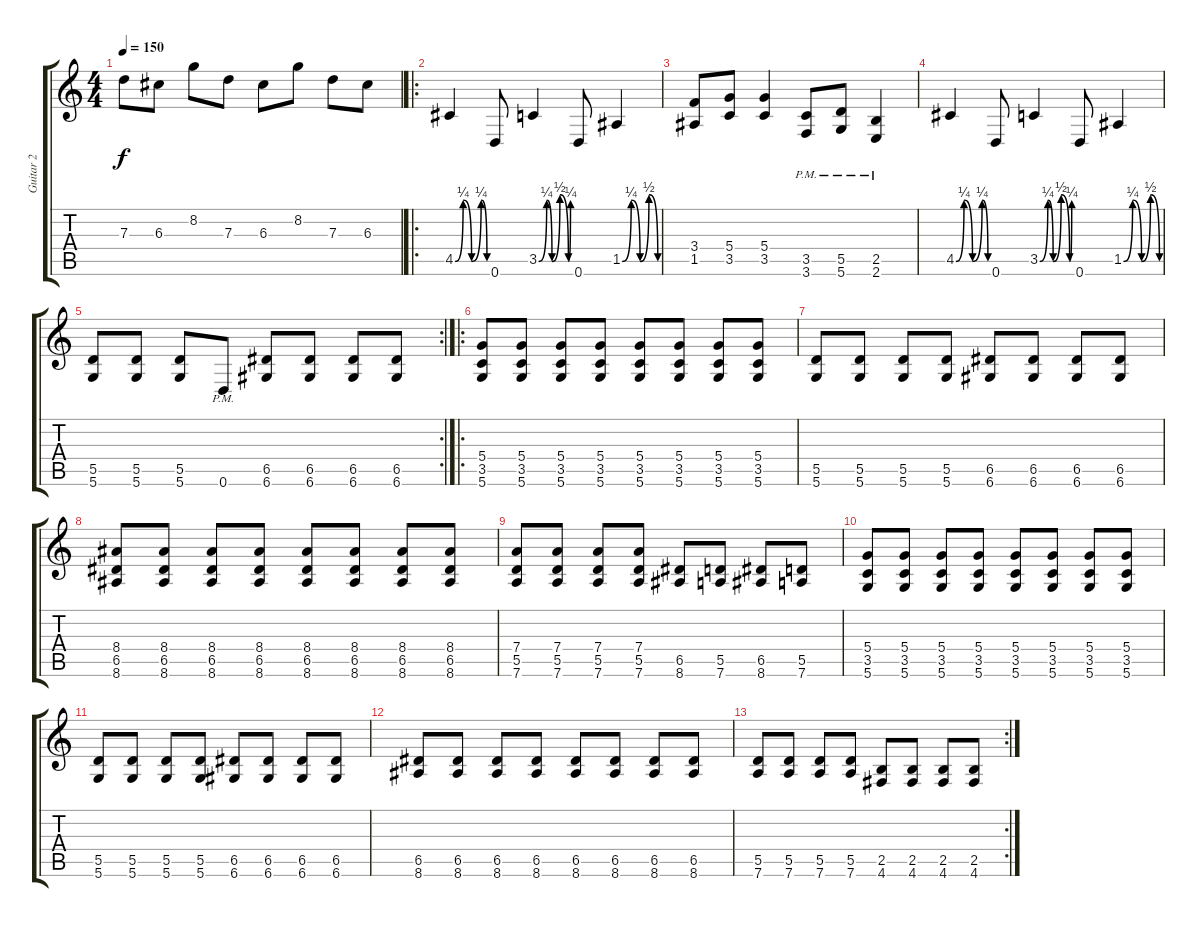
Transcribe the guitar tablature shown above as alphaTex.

\track ("Guitar 2" "Guitar 2") {instrument distortionguitar}
\staff {score tabs}
\tuning (E4 B3 G3 D3 A2 D2) {hide}
\ts (4 4)
\tempo 150
\clef g2
\ks c
7.3.8{dy f} 6.3.8 8.2.8 7.3.8 6.3.8 8.2.8 7.3.8 6.3.8 |
\ro
4.5{be (custom 0 0 15 1 31 0 49 1 60 0)}.4 0.6.8 3.5{be (custom 0 0 15 1 25 0 40 2 56 0 60 1)}.4 0.6.8 1.5{be (custom 0 0 15 1 30 0 45 2 60 0)}.4 |
(3.4 1.5).8 (5.4 3.5).8 (5.4 3.5).4 (3.5{pm} 3.6{pm}).8 (5.5{pm} 5.6{pm}).8 (2.5{pm} 2.6{pm}).4 |
4.5{be (custom 0 0 15 1 31 0 49 1 60 0)}.4 0.6.8 3.5{be (custom 0 0 15 1 25 0 40 2 56 0 60 1)}.4 0.6.8 1.5{be (custom 0 0 15 1 30 0 45 2 60 0)}.4 |
\rc 2
(5.5 5.6).8 (5.5 5.6).8 (5.5 5.6).8 0.6{pm}.8 (6.5 6.6).8 (6.5 6.6).8 (6.5 6.6).8 (6.5 6.6).8 |
\ro
(5.4 3.5 5.6).8 (5.4 3.5 5.6).8 (5.4 3.5 5.6).8 (5.4 3.5 5.6).8 (5.4 3.5 5.6).8 (5.4 3.5 5.6).8 (5.4 3.5 5.6).8 (5.4 3.5 5.6).8 |
(5.5 5.6).8 (5.5 5.6).8 (5.5 5.6).8 (5.5 5.6).8 (6.5 6.6).8 (6.5 6.6).8 (6.5 6.6).8 (6.5 6.6).8 |
(8.4 6.5 8.6).8 (8.4 6.5 8.6).8 (8.4 6.5 8.6).8 (8.4 6.5 8.6).8 (8.4 6.5 8.6).8 (8.4 6.5 8.6).8 (8.4 6.5 8.6).8 (8.4 6.5 8.6).8 |
(7.4 5.5 7.6).8 (7.4 5.5 7.6).8 (7.4 5.5 7.6).8 (7.4 5.5 7.6).8 (6.5 8.6).8 (5.5 7.6).8 (6.5 8.6).8 (5.5 7.6).8 |
(5.4 3.5 5.6).8 (5.4 3.5 5.6).8 (5.4 3.5 5.6).8 (5.4 3.5 5.6).8 (5.4 3.5 5.6).8 (5.4 3.5 5.6).8 (5.4 3.5 5.6).8 (5.4 3.5 5.6).8 |
(5.5 5.6).8 (5.5 5.6).8 (5.5 5.6).8 (5.5 5.6).8 (6.5 6.6).8 (6.5 6.6).8 (6.5 6.6).8 (6.5 6.6).8 |
(6.5 8.6).8 (6.5 8.6).8 (6.5 8.6).8 (6.5 8.6).8 (6.5 8.6).8 (6.5 8.6).8 (6.5 8.6).8 (6.5 8.6).8 |
\rc 2
(5.5 7.6).8 (5.5 7.6).8 (5.5 7.6).8 (5.5 7.6).8 (2.5 4.6).8 (2.5 4.6).8 (2.5 4.6).8 (2.5 4.6).8
